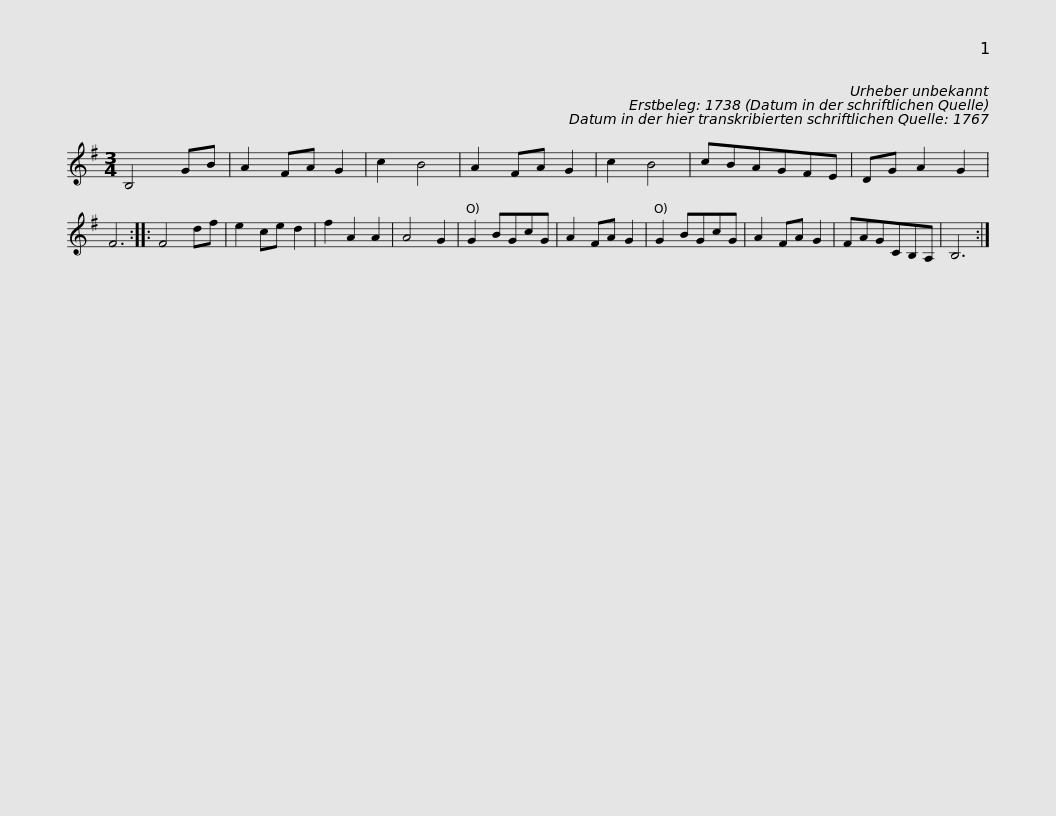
X:1
L:1/8
M:3/4
I:linebreak $
K:G
V:1 treble
V:1
 B,4 GB | A2 FA G2 | c2 B4 | A2 FA G2 | c2 B4 | %5
 cBAGFE | DG A2 G2 | F6 :: F4 df | e2 ce d2 | %10
 f2 A2 A2 | A4 G2 |$ G2 BGcG | A2 FA G2 | G2 BGcG | %15
 A2 FA G2 | FAGCB,A, | B,6 :| %18
